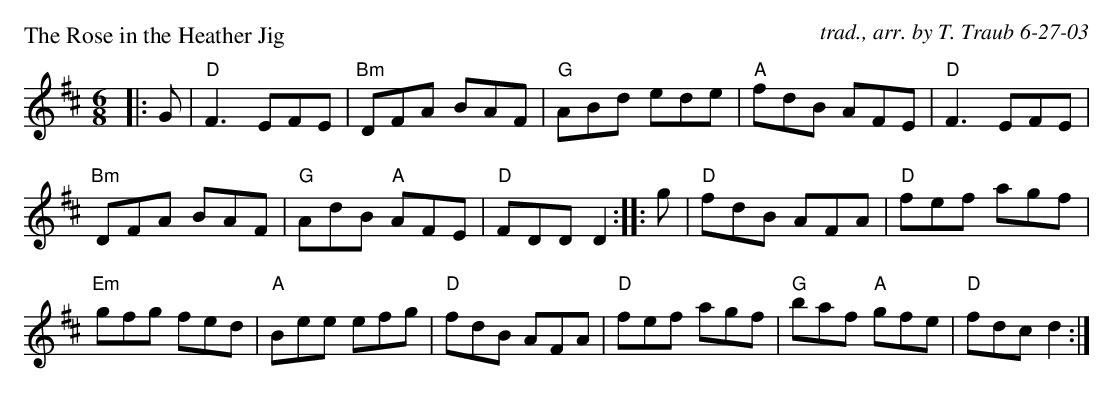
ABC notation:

X:1
P: The Rose in the Heather Jig
C: trad., arr. by T. Traub 6-27-03
M: 6/8
L: 1/8
K: D
|: G | "D"F3 EFE|"Bm"DFA BAF|"G"ABd ede|"A"fdB AFE|"D"F3 EFE|
"Bm"DFA BAF|"G"AdB "A"AFE|"D"FDD D2 :||: g |"D"fdB AFA|"D"fef agf|
"Em"gfg fed|"A"Bee efg|"D"fdB AFA|"D"fef agf|"G"baf "A"gfe|"D"fdc d2 :|
